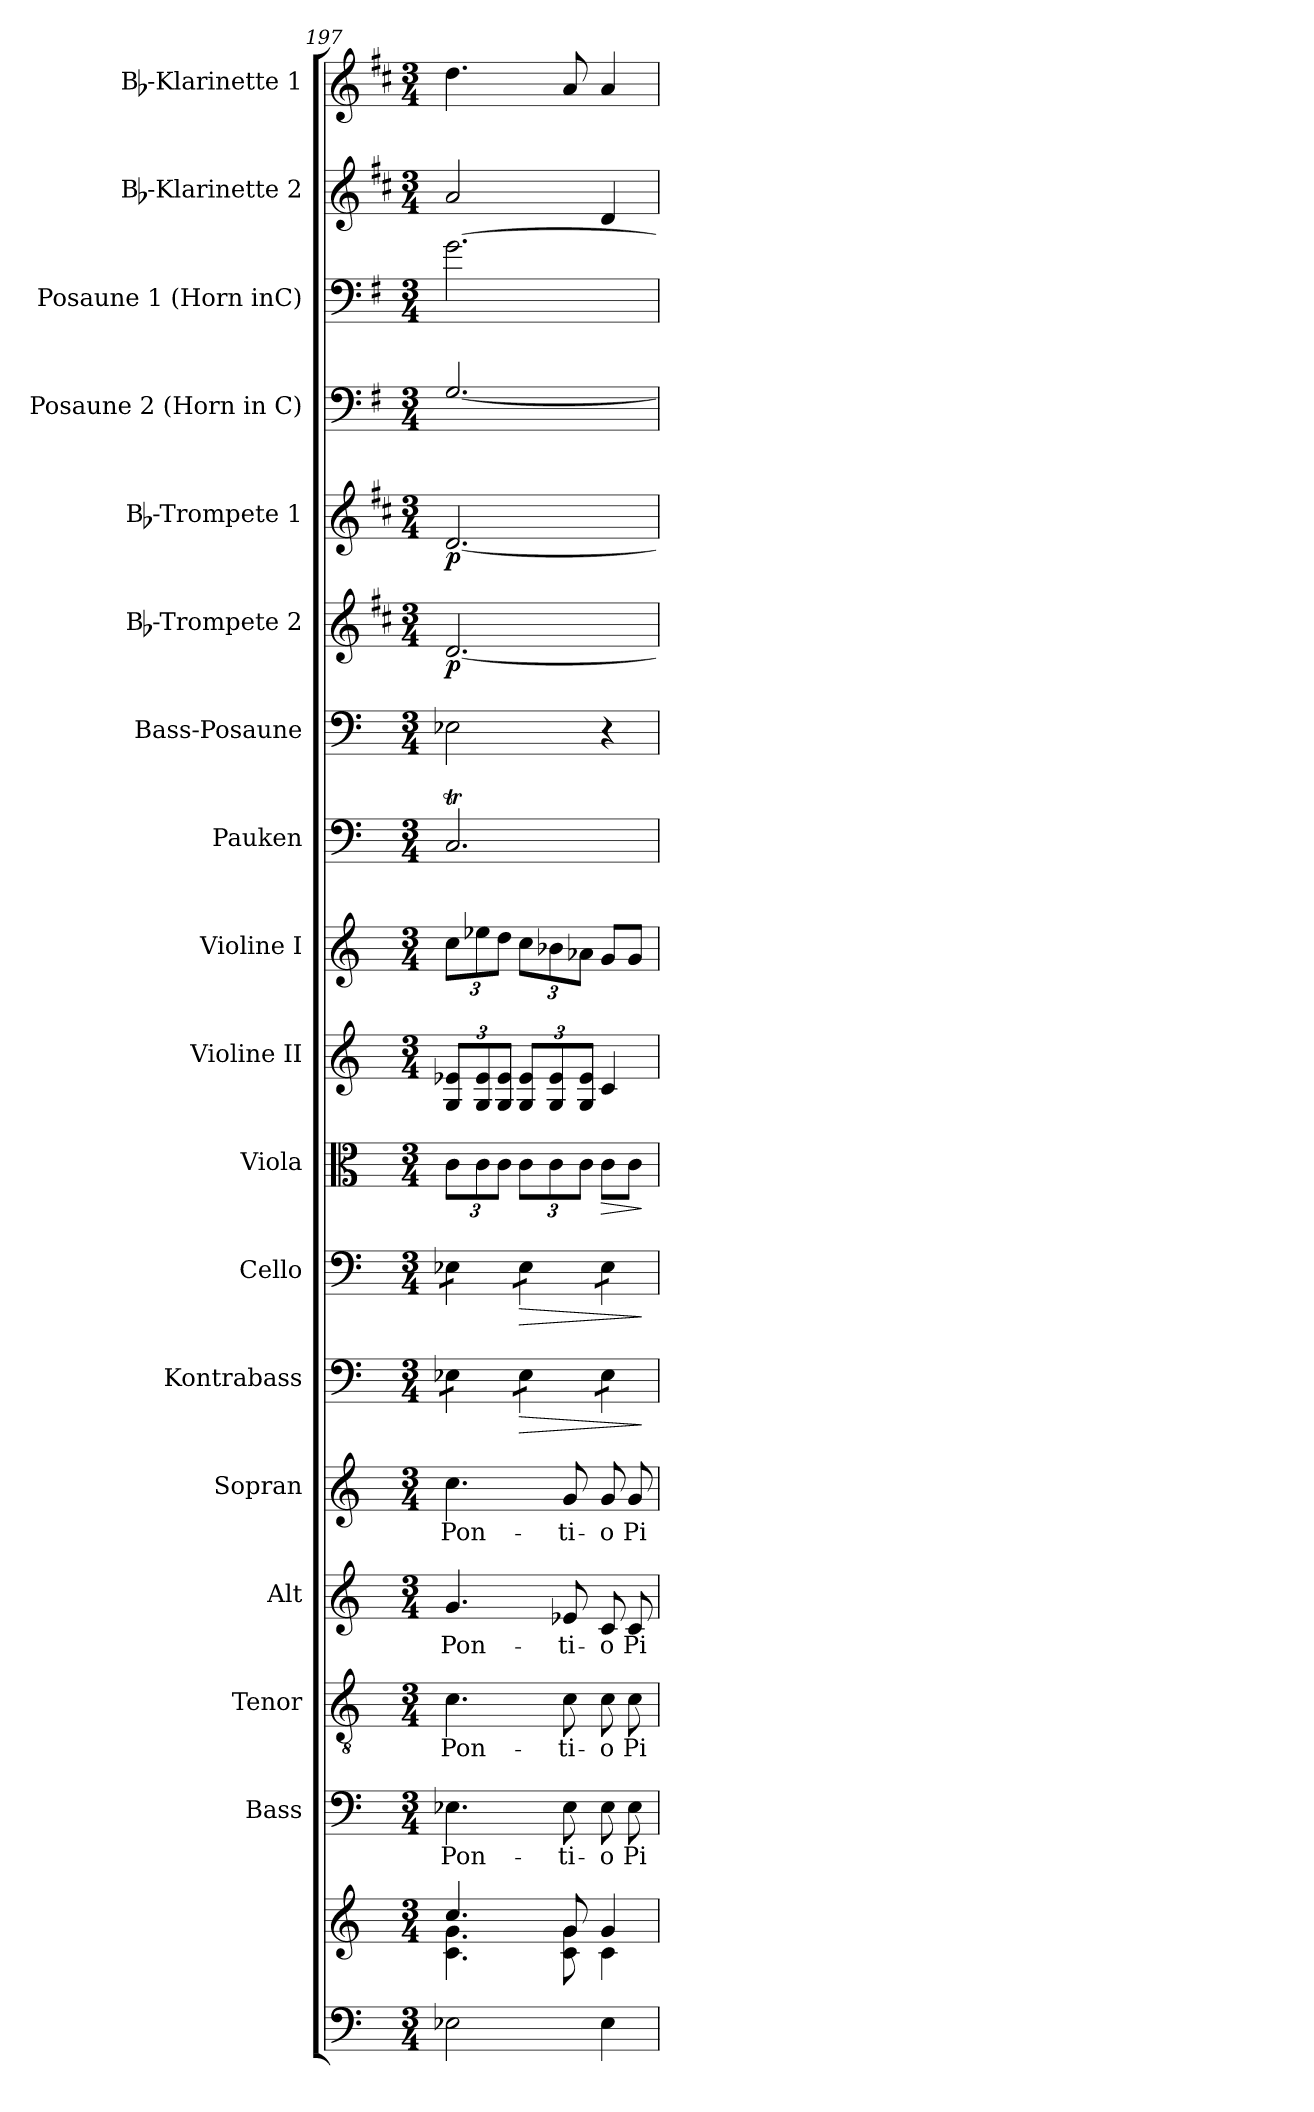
**kern	**kern	**kern	**text	**kern	**text	**kern	**text	**kern	**text	**kern	**dynam	**kern	**dynam	**kern	**dynam	**kern	**kern	**kern	**kern	**kern	**dynam	**kern	**dynam	**kern	**kern	**kern	**kern
*part18	*part18	*part17	*part17	*part16	*part16	*part15	*part15	*part14	*part14	*part13	*part13	*part12	*part12	*part11	*part11	*part10	*part9	*part8	*part7	*part6	*part6	*part5	*part5	*part4	*part3	*part2	*part1
*staff19	*staff18	*staff17	*staff17	*staff16	*staff16	*staff15	*staff15	*staff14	*staff14	*staff13	*staff13	*staff12	*staff12	*staff11	*staff11	*staff10	*staff9	*staff8	*staff7	*staff6	*staff6	*staff5	*staff5	*staff4	*staff3	*staff2	*staff1
*	*	*I"Bass	*	*I"Tenor	*	*I"Alt	*	*I"Sopran	*	*I"Kontrabass	*	*I"Cello	*	*I"Viola	*	*I"Violine II	*I"Violine I	*I"Pauken	*I"Bass-Posaune	*I"Bb-Trompete 2	*	*I"Bb-Trompete 1	*	*I"Posaune 2 (Horn in C)	*I"Posaune 1 (Horn inC)	*I"Bb-Klarinette 2	*I"Bb-Klarinette 1
*	*	*I'B.	*	*I'T.	*	*I'A.	*	*I'S.	*	*I'Kb.	*	*	*	*I'Vla.	*	*I'Vl. II	*I'Vl. I	*I'Pk.	*I'B-Pos.	*I'Bb Trp. 2	*	*I'Bb Trp. 1	*	*I'Pos. 2	*I'Pos. 1	*I'Bb Kl. 2	*I'Bb Kl. 1
*clefF4	*clefG2	*clefF4	*	*clefGv2	*	*clefG2	*	*clefG2	*	*clefF4	*	*clefF4	*	*clefC3	*	*clefG2	*clefG2	*clefF4	*clefF4	*clefG2	*	*clefG2	*	*clefF4	*clefF4	*clefG2	*clefG2
*	*	*	*	*	*	*	*	*	*	*ITrd7c12	*	*	*	*	*	*	*	*	*	*ITrd1c2	*	*ITrd1c2	*	*ITrd4c7	*ITrd4c7	*ITrd1c2	*ITrd1c2
*k[]	*k[]	*k[]	*	*k[]	*	*k[]	*	*k[]	*	*k[]	*	*k[]	*	*k[]	*	*k[]	*k[]	*k[]	*k[]	*k[]	*	*k[]	*	*k[]	*k[]	*k[]	*k[]
*C:	*C:	*C:	*	*C:	*	*C:	*	*C:	*	*C:	*	*C:	*	*C:	*	*C:	*C:	*C:	*C:	*C:	*	*C:	*	*C:	*C:	*C:	*C:
*M3/4	*M3/4	*M3/4	*	*M3/4	*	*M3/4	*	*M3/4	*	*M3/4	*	*M3/4	*	*M3/4	*	*M3/4	*M3/4	*M3/4	*M3/4	*M3/4	*	*M3/4	*	*M3/4	*M3/4	*M3/4	*M3/4
=197	=197	=197	=197	=197	=197	=197	=197	=197	=197	=197	=197	=197	=197	=197	=197	=197	=197	=197	=197	=197	=197	=197	=197	=197	=197	=197	=197
*	*^	*	*	*	*	*	*	*	*	*	*	*	*	*	*	*	*	*	*	*	*	*	*	*	*	*	*
!	!	!	!	!LO:LY:b	!	!LO:LY:b	!	!LO:LY:b	!	!LO:LY:b	!	!	!	!	!	!	!	!	!	!	!	!	!	!	!	!	!	!
*	*	*	*	*	*	*	*	*	*	*	*	*	*	*	*Xbrackettup	*	*Xbrackettup	*Xbrackettup	*	*	*	*	*	*	*	*	*	*
!	!	!	!	!	!	!	!	!	!	!	!	!	!	!	!	!	!	!	!	!	!	!LO:DY:b	!	!LO:DY:b	!	!	!	!
*	*	*	*	*	*	*	*	*	*	*	*tremolo	*	*	*	*	*	*	*	*	*	*	*	*	*	*	*	*	*
*	*	*	*	*	*	*	*	*	*	*	*	*	*tremolo	*	*	*	*	*	*	*	*	*	*	*	*	*	*	*
2E-X\	4.cc/	4.c\ 4.g\	4.E-X\	Pon-	4.c\	Pon-	4.g/	Pon-	4.cc\	Pon-	8EE-X\L	.	8E-X\L	.	12c\L	.	12G/ 12e-X/L	12cc\L	2.CT/	2E-X\	[2.c/	p	[2.c/	p	[2.C/	[2.c\	2g/	4.cc\
.	.	.	.	.	.	.	.	.	.	.	.	.	.	.	12c\	.	12G/ 12e-/	12ee-X\	.	.	.	.	.	.	.	.	.	.
.	.	.	.	.	.	.	.	.	.	.	8EE-X\J	.	8E-X\J	.	.	.	.	.	.	.	.	.	.	.	.	.	.	.
.	.	.	.	.	.	.	.	.	.	.	.	.	.	.	12c\J	.	12G/ 12e-/J	12dd\J	.	.	.	.	.	.	.	.	.	.
!	!	!	!	!	!	!	!	!	!	!	!	!LO:HP:b	!	!LO:HP:b	!	!	!	!	!	!	!	!	!	!	!	!	!	!
.	.	.	.	.	.	.	.	.	.	.	8EE-\L	>	8E-\L	>	12c\L	.	12G/ 12e-/L	12cc\L	.	.	.	.	.	.	.	.	.	.
.	.	.	.	.	.	.	.	.	.	.	.	.	.	.	12c\	.	12G/ 12e-/	12b-X\	.	.	.	.	.	.	.	.	.	.
!	!	!	!	!LO:LY:b	!	!LO:LY:b	!	!LO:LY:b	!	!LO:LY:b	!	!	!	!	!	!	!	!	!	!	!	!	!	!	!	!	!	!
.	8g/	8c\ 8g\	8E-\	-ti-	8c\	-ti-	8e-X/	-ti-	8g/	-ti-	8EE-\J	.	8E-\J	.	.	.	.	.	.	.	.	.	.	.	.	.	.	8g/
.	.	.	.	.	.	.	.	.	.	.	.	.	.	.	12c\J	.	12G/ 12e-/J	12a-X\J	.	.	.	.	.	.	.	.	.	.
!	!	!	!	!LO:LY:b	!	!LO:LY:b	!	!LO:LY:b	!	!LO:LY:b	!	!	!	!	!	!LO:HP:b	!	!	!	!	!	!	!	!	!	!	!	!
4E-\	4g/	4c\	8E-\	-o	8c\	-o	8c/	-o	8g/	-o	8EE-\L	.	8E-\L	.	8c\L	>	4c/	8g/L	.	4r	.	.	.	.	.	.	4c/	4g/
!	!	!	!	!LO:LY:b	!	!LO:LY:b	!	!LO:LY:b	!	!LO:LY:b	!	!	!	!	!	!	!	!	!	!	!	!	!	!	!	!	!	!
.	.	.	8E-\	Pi-	8c\	Pi-	8c/	Pi-	8g/	Pi-	8EE-\J	.	8E-\J	.	8c\J	.	.	8g/J	.	.	.	.	.	.	.	.	.	.
*	*	*	*	*	*	*	*	*	*	*	*	*	*Xtremolo	*	*	*	*	*	*	*	*	*	*	*	*	*	*	*
*	*	*	*	*	*	*	*	*	*	*	*Xtremolo	*	*	*	*	*	*	*	*	*	*	*	*	*	*	*	*	*
*	*v	*v	*	*	*	*	*	*	*	*	*	*	*	*	*	*	*	*	*	*	*	*	*	*	*	*	*	*
.	.	.	.	.	.	.	.	.	.	.	]	.	]	.	]	.	.	.	.	.	.	.	.	.	.	.	.
=	=	=	=	=	=	=	=	=	=	=	=	=	=	=	=	=	=	=	=	=	=	=	=	=	=	=	=
*-	*-	*-	*-	*-	*-	*-	*-	*-	*-	*-	*-	*-	*-	*-	*-	*-	*-	*-	*-	*-	*-	*-	*-	*-	*-	*-	*-
